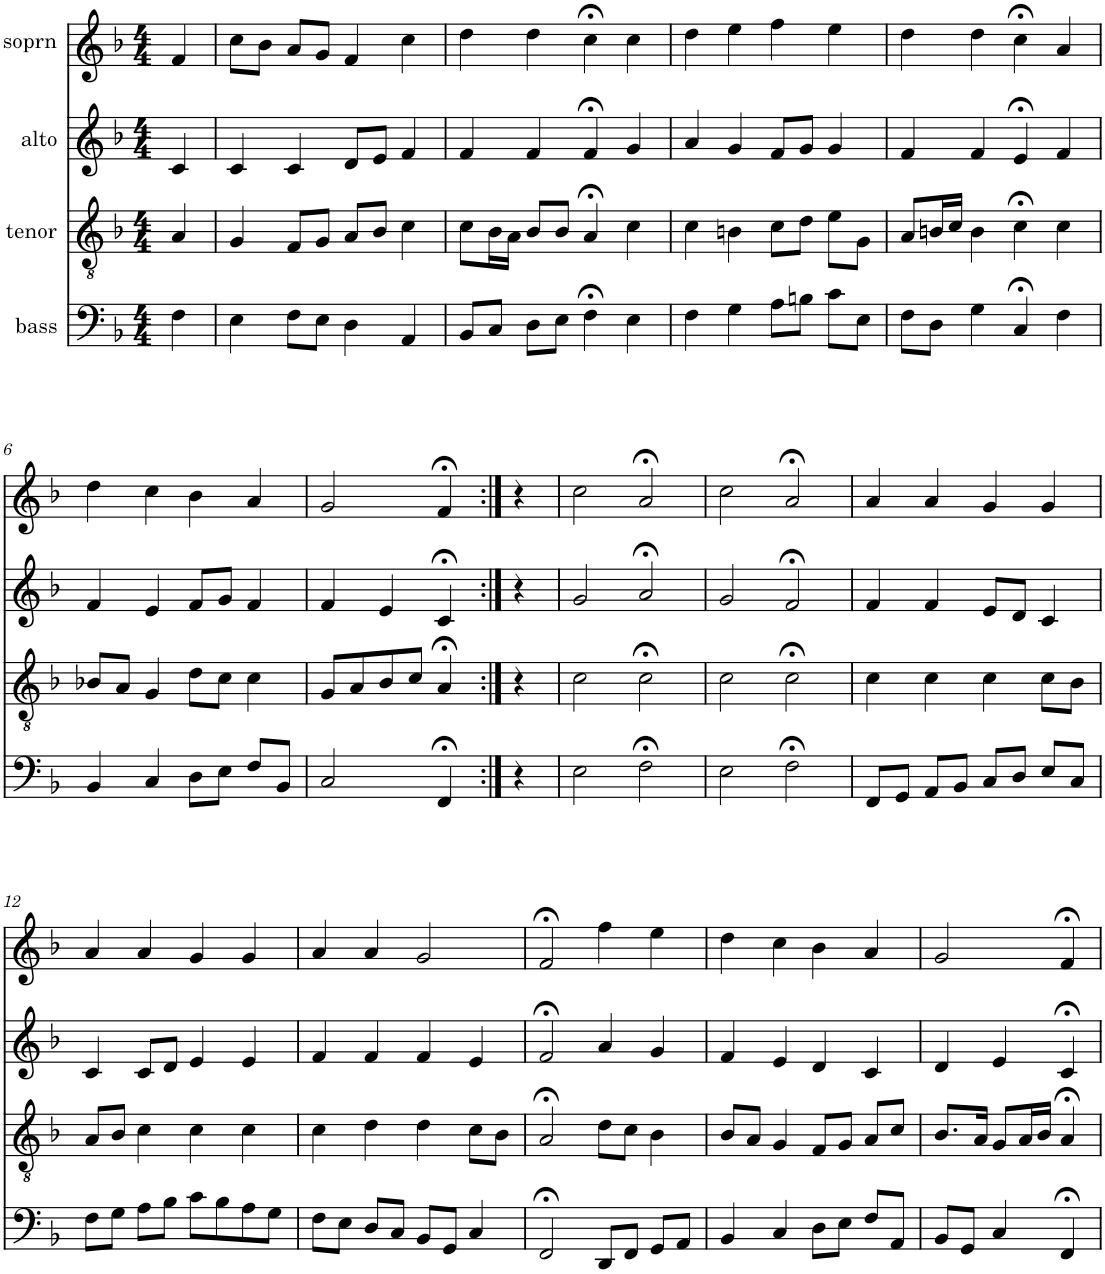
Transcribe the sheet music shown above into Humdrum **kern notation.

**kern	**kern	**kern	**kern
*part4	*part3	*part2	*part1
*staff4	*staff3	*staff2	*staff1
*I"bass	*I"tenor	*I"alto	*I"soprn
*clefF4	*clefGv2	*clefG2	*clefG2
*k[b-]	*k[b-]	*k[b-]	*k[b-]
*F:	*F:	*F:	*F:
*M4/4	*M4/4	*M4/4	*M4/4
=1	=1	=1	=1
4F\	4A/	4c/	4f/
=2	=2	=2	=2
4E\	4G/	4c/	8cc\L
.	.	.	8b-\J
8F\L	8F/L	4c/	8a/L
8E\J	8G/J	.	8g/J
4D\	8A/L	8d/L	4f/
.	8B-/J	8e/J	.
4AA/	4c\	4f/	4cc\
=3	=3	=3	=3
8BB-/L	8c\L	4f/	4dd\
8C/J	16B-\L	.	.
.	16A\JJ	.	.
8D\L	8B-/L	4f/	4dd\
8E\J	8B-/J	.	.
4F;<\	4A;</	4f;</	4cc;<\
4E\	4c\	4g/	4cc\
=4	=4	=4	=4
4F\	4c\	4a/	4dd\
4G\	4Bn\	4g/	4ee\
8A\L	8c\L	8f/L	4ff\
8Bn\J	8d\J	8g/J	.
8c\L	8e\L	4g/	4ee\
8E\J	8G\J	.	.
=5	=5	=5	=5
8F\L	8A/L	4f/	4dd\
8D\J	16Bn/L	.	.
.	16c/JJ	.	.
4G\	4B\	4f/	4dd\
4C;</	4c;<\	4e;</	4cc;<\
4F\	4c\	4f/	4a/
!!LO:LB:g=z
=6	=6	=6	=6
4BB-/	8B-X/L	4f/	4dd\
.	8A/J	.	.
4C/	4G/	4e/	4cc\
8D\L	8d\L	8f/L	4b-\
8E\J	8c\J	8g/J	.
8F/L	4c\	4f/	4a/
8BB-/J	.	.	.
=7	=7	=7	=7
2C/	8G/L	4f/	2g/
.	8A/	.	.
.	8B-/	4e/	.
.	8c/J	.	.
4FF;</	4A;</	4c;</	4f;</
=8:|!	=8:|!	=8:|!	=8:|!
4r	4r	4r	4r
=9	=9	=9	=9
2E\	2c\	2g/	2cc\
2F;<\	2c;<\	2a;</	2a;</
=10	=10	=10	=10
2E\	2c\	2g/	2cc\
2F;<\	2c;<\	2f;</	2a;</
=11	=11	=11	=11
8FF/L	4c\	4f/	4a/
8GG/J	.	.	.
8AA/L	4c\	4f/	4a/
8BB-/J	.	.	.
8C/L	4c\	8e/L	4g/
8D/J	.	8d/J	.
8E/L	8c\L	4c/	4g/
8C/J	8B-\J	.	.
!!LO:LB:g=z
=12	=12	=12	=12
8F\L	8A/L	4c/	4a/
8G\J	8B-/J	.	.
8A\L	4c\	8c/L	4a/
8B-\J	.	8d/J	.
8c\L	4c\	4e/	4g/
8B-\	.	.	.
8A\	4c\	4e/	4g/
8G\J	.	.	.
=13	=13	=13	=13
8F\L	4c\	4f/	4a/
8E\J	.	.	.
8D/L	4d\	4f/	4a/
8C/J	.	.	.
8BB-/L	4d\	4f/	2g/
8GG/J	.	.	.
4C/	8c\L	4e/	.
.	8B-\J	.	.
=14	=14	=14	=14
2FF;</	2A;</	2f;</	2f;</
8DD/L	8d\L	4a/	4ff\
8FF/J	8c\J	.	.
8GG/L	4B-\	4g/	4ee\
8AA/J	.	.	.
=15	=15	=15	=15
4BB-/	8B-/L	4f/	4dd\
.	8A/J	.	.
4C/	4G/	4e/	4cc\
8D\L	8F/L	4d/	4b-\
8E\J	8G/J	.	.
8F/L	8A/L	4c/	4a/
8AA/J	8c/J	.	.
=16	=16	=16	=16
8BB-/L	8.B-/L	4d/	2g/
8GG/J	.	.	.
.	16A/Jk	.	.
4C/	8G/L	4e/	.
.	16A/L	.	.
.	16B-/JJ	.	.
4FF;</	4A;</	4c;</	4f;</
=	=	=	=
*-	*-	*-	*-
